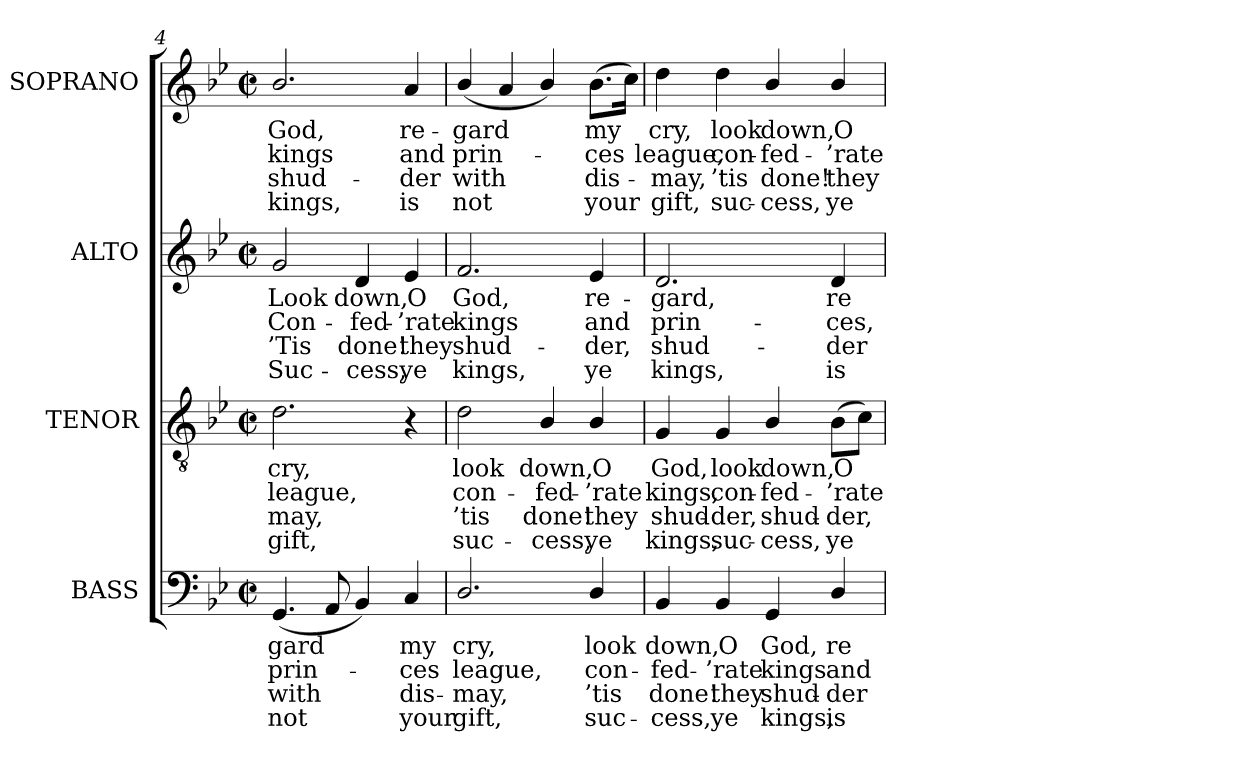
**kern	**text	**text	**text	**text	**kern	**text	**text	**text	**text	**kern	**text	**text	**text	**text	**kern	**text	**text	**text	**text
*part4	*part4	*part4	*part4	*part4	*part3	*part3	*part3	*part3	*part3	*part2	*part2	*part2	*part2	*part2	*part1	*part1	*part1	*part1	*part1
*staff4	*staff4	*staff4	*staff4	*staff4	*staff3	*staff3	*staff3	*staff3	*staff3	*staff2	*staff2	*staff2	*staff2	*staff2	*staff1	*staff1	*staff1	*staff1	*staff1
*I"BASS	*	*	*	*	*I"TENOR	*	*	*	*	*I"ALTO	*	*	*	*	*I"SOPRANO	*	*	*	*
*I'B.	*	*	*	*	*I'T.	*	*	*	*	*I'A.	*	*	*	*	*I'S.	*	*	*	*
*clefF4	*	*	*	*	*clefGv2	*	*	*	*	*clefG2	*	*	*	*	*clefG2	*	*	*	*
*	*	*	*	*	*ITrd7c12	*	*	*	*	*	*	*	*	*	*	*	*	*	*
*k[b-e-]	*	*	*	*	*k[b-e-]	*	*	*	*	*k[b-e-]	*	*	*	*	*k[b-e-]	*	*	*	*
*g:	*	*	*	*	*g:	*	*	*	*	*g:	*	*	*	*	*g:	*	*	*	*
*M2/2	*	*	*	*	*M2/2	*	*	*	*	*M2/2	*	*	*	*	*M2/2	*	*	*	*
*met(c|)	*	*	*	*	*met(c|)	*	*	*	*	*met(c|)	*	*	*	*	*met(c|)	*	*	*	*
=4	=4	=4	=4	=4	=4	=4	=4	=4	=4	=4	=4	=4	=4	=4	=4	=4	=4	=4	=4
!	!LO:LY:b:color=#000000	!LO:LY:b:color=#000000	!LO:LY:b:color=#000000	!LO:LY:b:color=#000000	!	!	!	!	!	!	!	!	!	!	!	!	!	!	!
!	!	!	!	!	!	!LO:LY:b:color=#000000	!LO:LY:b:color=#000000	!LO:LY:b:color=#000000	!LO:LY:b:color=#000000	!	!	!	!	!	!	!	!	!	!
!	!	!	!	!	!	!	!	!	!	!	!LO:LY:b:color=#000000	!LO:LY:b:color=#000000	!LO:LY:b:color=#000000	!LO:LY:b:color=#000000	!	!	!	!	!
!	!	!	!	!	!	!	!	!	!	!	!	!	!	!	!	!LO:LY:b:color=#000000	!LO:LY:b:color=#000000	!LO:LY:b:color=#000000	!LO:LY:b:color=#000000
(4.GGi/	-gard	prin-	with	not	2.Di\	cry,	league,	may,	gift,	2gi/	Look	Con-	’Tis	Suc-	2.b-i/	God,	kings	shud-	kings,
8AAi/	.	.	.	.	.	.	.	.	.	.	.	.	.	.	.	.	.	.	.
!	!	!	!	!	!	!	!	!	!	!	!LO:LY:b:color=#000000	!LO:LY:b:color=#000000	!LO:LY:b:color=#000000	!LO:LY:b:color=#000000	!	!	!	!	!
4BB-i/)	.	.	.	.	.	.	.	.	.	4di/	down,	-fed-	-done!	cess,	.	.	.	.	.
!	!LO:LY:b:color=#000000	!LO:LY:b:color=#000000	!LO:LY:b:color=#000000	!LO:LY:b:color=#000000	!	!	!	!	!	!	!	!	!	!	!	!	!	!	!
!	!	!	!	!	!	!	!	!	!	!	!LO:LY:b:color=#000000	!LO:LY:b:color=#000000	!LO:LY:b:color=#000000	!LO:LY:b:color=#000000	!	!	!	!	!
!	!	!	!	!	!	!	!	!	!	!	!	!	!	!	!	!LO:LY:b:color=#000000	!LO:LY:b:color=#000000	!LO:LY:b:color=#000000	!LO:LY:b:color=#000000
4Ci/	my	-ces	dis-	-your	4r	.	.	.	.	4e-i/	O	-’rate	they	ye	4ai/	re-	and	-der	is
=5	=5	=5	=5	=5	=5	=5	=5	=5	=5	=5	=5	=5	=5	=5	=5	=5	=5	=5	=5
!	!LO:LY:b:color=#000000	!LO:LY:b:color=#000000	!LO:LY:b:color=#000000	!LO:LY:b:color=#000000	!	!	!	!	!	!	!	!	!	!	!	!	!	!	!
!	!	!	!	!	!	!LO:LY:b:color=#000000	!LO:LY:b:color=#000000	!LO:LY:b:color=#000000	!LO:LY:b:color=#000000	!	!	!	!	!	!	!	!	!	!
!	!	!	!	!	!	!	!	!	!	!	!LO:LY:b:color=#000000	!LO:LY:b:color=#000000	!LO:LY:b:color=#000000	!LO:LY:b:color=#000000	!	!	!	!	!
!	!	!	!	!	!	!	!	!	!	!	!	!	!	!	!	!LO:LY:b:color=#000000	!LO:LY:b:color=#000000	!LO:LY:b:color=#000000	!LO:LY:b:color=#000000
2.Di/	cry,	league,	may,	gift,	2Di\	look	con-	’tis	suc-	2.fi/	God,	kings	shud-	-kings,	(4b-i/	-gard	prin-	with	not
.	.	.	.	.	.	.	.	.	.	.	.	.	.	.	4ai/	.	.	.	.
!	!	!	!	!	!	!LO:LY:b:color=#000000	!LO:LY:b:color=#000000	!LO:LY:b:color=#000000	!LO:LY:b:color=#000000	!	!	!	!	!	!	!	!	!	!
.	.	.	.	.	4BB-i/	down,	-fed-	-done!	cess,	.	.	.	.	.	4b-i/)	.	.	.	.
!	!LO:LY:b:color=#000000	!LO:LY:b:color=#000000	!LO:LY:b:color=#000000	!LO:LY:b:color=#000000	!	!	!	!	!	!	!	!	!	!	!	!	!	!	!
!	!	!	!	!	!	!LO:LY:b:color=#000000	!LO:LY:b:color=#000000	!LO:LY:b:color=#000000	!LO:LY:b:color=#000000	!	!	!	!	!	!	!	!	!	!
!	!	!	!	!	!	!	!	!	!	!	!LO:LY:b:color=#000000	!LO:LY:b:color=#000000	!LO:LY:b:color=#000000	!LO:LY:b:color=#000000	!	!	!	!	!
!	!	!	!	!	!	!	!	!	!	!	!	!	!	!	!	!LO:LY:b:color=#000000	!LO:LY:b:color=#000000	!LO:LY:b:color=#000000	!LO:LY:b:color=#000000
4Di/	look	con-	’tis	suc-	4BB-i/	O	-’rate	they	ye	4e-i/	re-	and	der,	ye	(8.b-i\L	my	-ces	dis-	-your
.	.	.	.	.	.	.	.	.	.	.	.	.	.	.	16cci\Jk)	.	.	.	.
=6	=6	=6	=6	=6	=6	=6	=6	=6	=6	=6	=6	=6	=6	=6	=6	=6	=6	=6	=6
!	!LO:LY:b:color=#000000	!LO:LY:b:color=#000000	!LO:LY:b:color=#000000	!LO:LY:b:color=#000000	!	!	!	!	!	!	!	!	!	!	!	!	!	!	!
!	!	!	!	!	!	!LO:LY:b:color=#000000	!LO:LY:b:color=#000000	!LO:LY:b:color=#000000	!LO:LY:b:color=#000000	!	!	!	!	!	!	!	!	!	!
!	!	!	!	!	!	!	!	!	!	!	!LO:LY:b:color=#000000	!LO:LY:b:color=#000000	!LO:LY:b:color=#000000	!LO:LY:b:color=#000000	!	!	!	!	!
!	!	!	!	!	!	!	!	!	!	!	!	!	!	!	!	!LO:LY:b:color=#000000	!LO:LY:b:color=#000000	!LO:LY:b:color=#000000	!LO:LY:b:color=#000000
4BB-i/	down,	-fed-	-done!	cess,	4GGi/	God,	kings,	shud-	-kings,	2.di/	-gard,	prin-	shud-	-kings,	4ddi\	cry,	league,	may,	gift,
!	!LO:LY:b:color=#000000	!LO:LY:b:color=#000000	!LO:LY:b:color=#000000	!LO:LY:b:color=#000000	!	!	!	!	!	!	!	!	!	!	!	!	!	!	!
!	!	!	!	!	!	!LO:LY:b:color=#000000	!LO:LY:b:color=#000000	!LO:LY:b:color=#000000	!LO:LY:b:color=#000000	!	!	!	!	!	!	!	!	!	!
!	!	!	!	!	!	!	!	!	!	!	!	!	!	!	!	!LO:LY:b:color=#000000	!LO:LY:b:color=#000000	!LO:LY:b:color=#000000	!LO:LY:b:color=#000000
4BB-i/	O	-’rate	they	ye	4GGi/	look	con-	der,	suc-	.	.	.	.	.	4ddi\	look	con-	’tis	suc-
!	!LO:LY:b:color=#000000	!LO:LY:b:color=#000000	!LO:LY:b:color=#000000	!LO:LY:b:color=#000000	!	!	!	!	!	!	!	!	!	!	!	!	!	!	!
!	!	!	!	!	!	!LO:LY:b:color=#000000	!LO:LY:b:color=#000000	!LO:LY:b:color=#000000	!LO:LY:b:color=#000000	!	!	!	!	!	!	!	!	!	!
!	!	!	!	!	!	!	!	!	!	!	!	!	!	!	!	!LO:LY:b:color=#000000	!LO:LY:b:color=#000000	!LO:LY:b:color=#000000	!LO:LY:b:color=#000000
4GGi/	God,	kings	shud-	-kings,	4BB-i/	down,	-fed-	-shud-	-cess,	.	.	.	.	.	4b-i/	down,	-fed-	-done!	cess,
!	!LO:LY:b:color=#000000	!LO:LY:b:color=#000000	!LO:LY:b:color=#000000	!LO:LY:b:color=#000000	!	!	!	!	!	!	!	!	!	!	!	!	!	!	!
!	!	!	!	!	!	!LO:LY:b:color=#000000	!LO:LY:b:color=#000000	!LO:LY:b:color=#000000	!LO:LY:b:color=#000000	!	!	!	!	!	!	!	!	!	!
!	!	!	!	!	!	!	!	!	!	!	!LO:LY:b:color=#000000	!LO:LY:b:color=#000000	!LO:LY:b:color=#000000	!LO:LY:b:color=#000000	!	!	!	!	!
!	!	!	!	!	!	!	!	!	!	!	!	!	!	!	!	!LO:LY:b:color=#000000	!LO:LY:b:color=#000000	!LO:LY:b:color=#000000	!LO:LY:b:color=#000000
4Di/	re-	and	der	is	(8BB-i\L	O	-’rate	der,	ye	4di/	re-	-ces,	der	is	4b-i/	O	-’rate	they	ye
.	.	.	.	.	8Ci\J)	.	.	.	.	.	.	.	.	.	.	.	.	.	.
=	=	=	=	=	=	=	=	=	=	=	=	=	=	=	=	=	=	=	=
*-	*-	*-	*-	*-	*-	*-	*-	*-	*-	*-	*-	*-	*-	*-	*-	*-	*-	*-	*-
